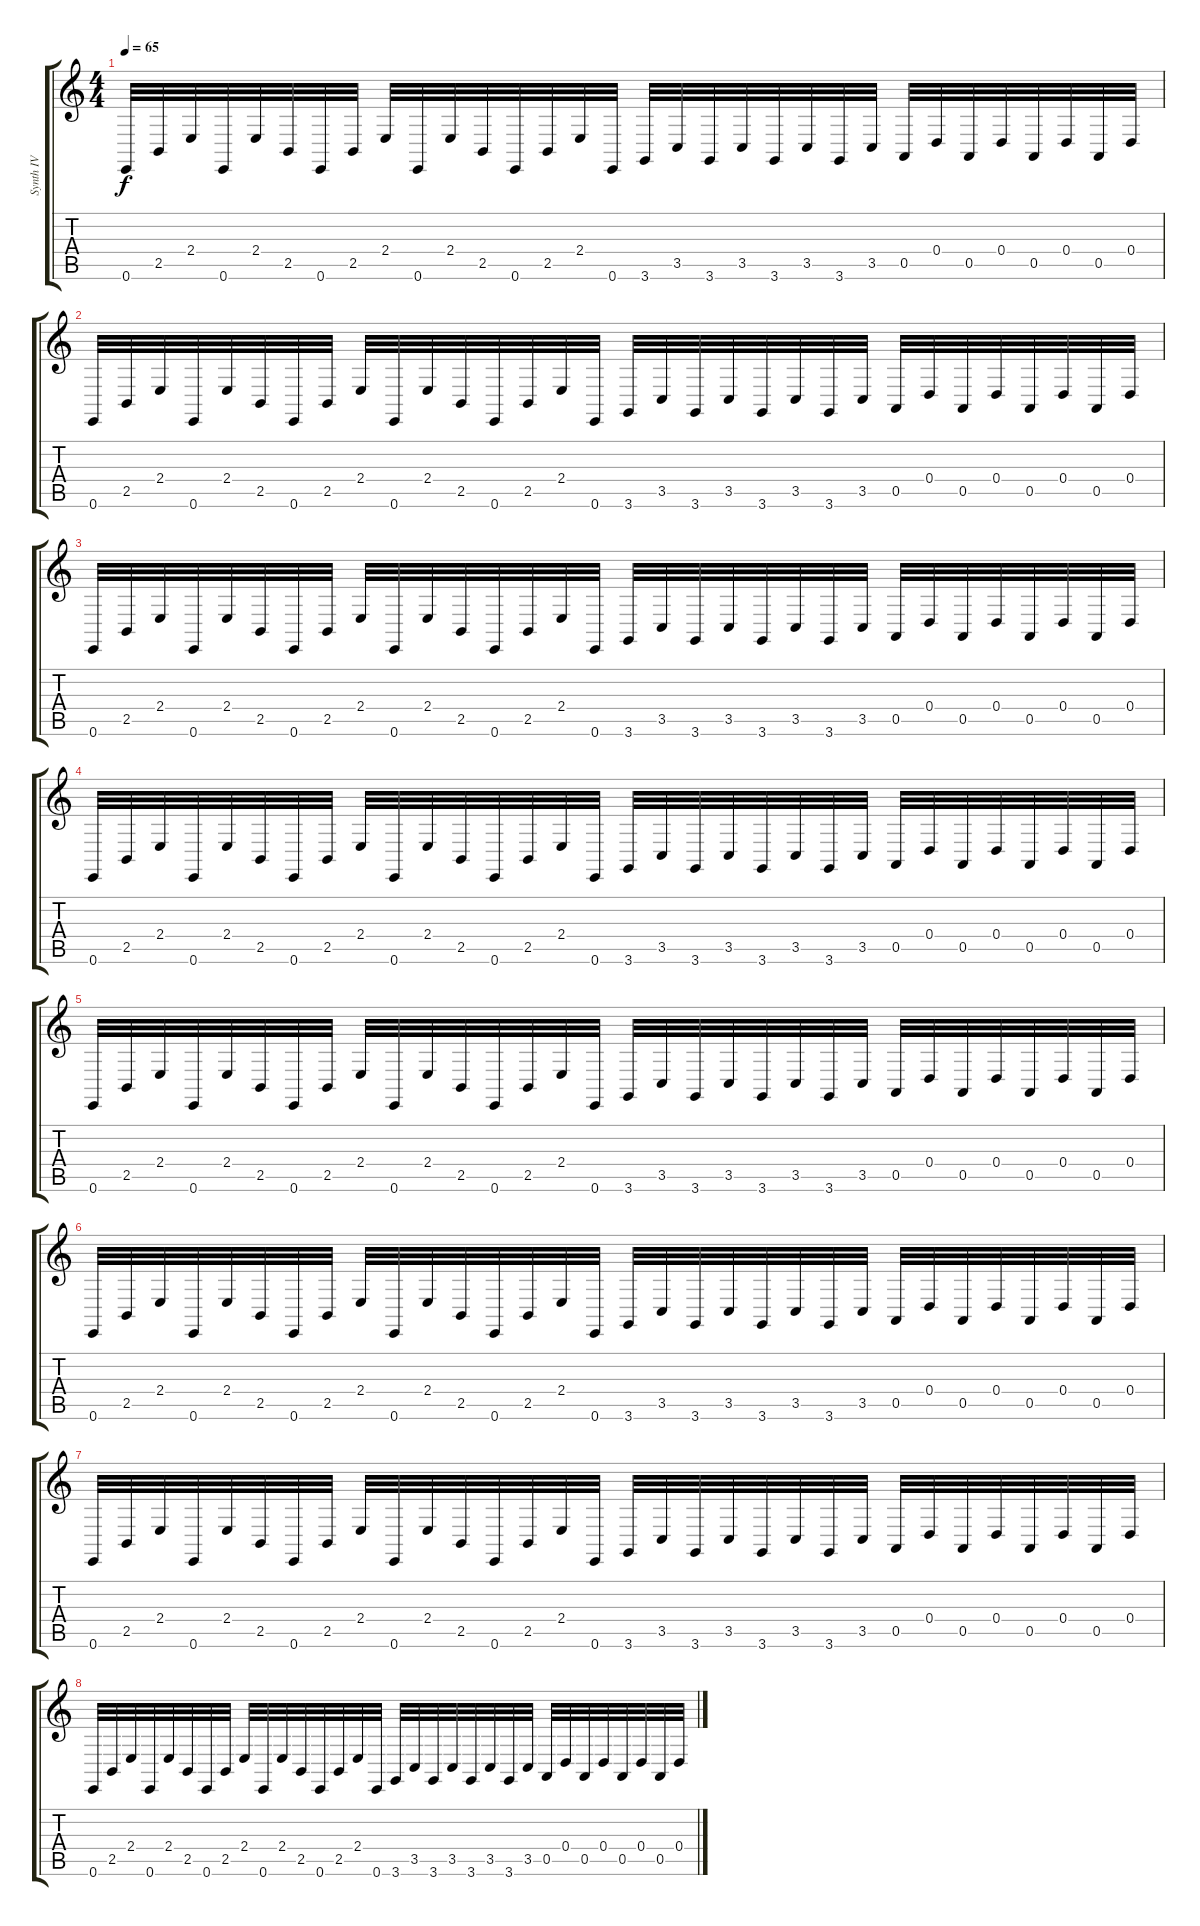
\track ("Synth IV" "Synth IV") {instrument churchorgan}
\staff {score tabs}
\tuning (E4 B3 G3 D3 A2 E2) {hide}
\ts (4 4)
\tempo 65
\clef g2
\ks c
0.6.32{dy f} 2.5.32 2.4.32 0.6.32 2.4.32 2.5.32 0.6.32 2.5.32 2.4.32 0.6.32 2.4.32 2.5.32 0.6.32 2.5.32 2.4.32 0.6.32 3.6.32 3.5.32 3.6.32 3.5.32 3.6.32 3.5.32 3.6.32 3.5.32 0.5.32 0.4.32 0.5.32 0.4.32 0.5.32 0.4.32 0.5.32 0.4.32 |
0.6.32 2.5.32 2.4.32 0.6.32 2.4.32 2.5.32 0.6.32 2.5.32 2.4.32 0.6.32 2.4.32 2.5.32 0.6.32 2.5.32 2.4.32 0.6.32 3.6.32 3.5.32 3.6.32 3.5.32 3.6.32 3.5.32 3.6.32 3.5.32 0.5.32 0.4.32 0.5.32 0.4.32 0.5.32 0.4.32 0.5.32 0.4.32 |
0.6.32 2.5.32 2.4.32 0.6.32 2.4.32 2.5.32 0.6.32 2.5.32 2.4.32 0.6.32 2.4.32 2.5.32 0.6.32 2.5.32 2.4.32 0.6.32 3.6.32 3.5.32 3.6.32 3.5.32 3.6.32 3.5.32 3.6.32 3.5.32 0.5.32 0.4.32 0.5.32 0.4.32 0.5.32 0.4.32 0.5.32 0.4.32 |
0.6.32 2.5.32 2.4.32 0.6.32 2.4.32 2.5.32 0.6.32 2.5.32 2.4.32 0.6.32 2.4.32 2.5.32 0.6.32 2.5.32 2.4.32 0.6.32 3.6.32 3.5.32 3.6.32 3.5.32 3.6.32 3.5.32 3.6.32 3.5.32 0.5.32 0.4.32 0.5.32 0.4.32 0.5.32 0.4.32 0.5.32 0.4.32 |
0.6.32 2.5.32 2.4.32 0.6.32 2.4.32 2.5.32 0.6.32 2.5.32 2.4.32 0.6.32 2.4.32 2.5.32 0.6.32 2.5.32 2.4.32 0.6.32 3.6.32 3.5.32 3.6.32 3.5.32 3.6.32 3.5.32 3.6.32 3.5.32 0.5.32 0.4.32 0.5.32 0.4.32 0.5.32 0.4.32 0.5.32 0.4.32 |
0.6.32 2.5.32 2.4.32 0.6.32 2.4.32 2.5.32 0.6.32 2.5.32 2.4.32 0.6.32 2.4.32 2.5.32 0.6.32 2.5.32 2.4.32 0.6.32 3.6.32 3.5.32 3.6.32 3.5.32 3.6.32 3.5.32 3.6.32 3.5.32 0.5.32 0.4.32 0.5.32 0.4.32 0.5.32 0.4.32 0.5.32 0.4.32 |
0.6.32{volume 16} 2.5.32 2.4.32 0.6.32 2.4.32 2.5.32 0.6.32 2.5.32 2.4.32 0.6.32 2.4.32 2.5.32 0.6.32 2.5.32 2.4.32 0.6.32 3.6.32 3.5.32 3.6.32 3.5.32 3.6.32 3.5.32 3.6.32 3.5.32 0.5.32 0.4.32 0.5.32 0.4.32 0.5.32 0.4.32 0.5.32 0.4.32 |
0.6.32 2.5.32 2.4.32 0.6.32 2.4.32 2.5.32 0.6.32 2.5.32 2.4.32 0.6.32 2.4.32 2.5.32 0.6.32 2.5.32 2.4.32 0.6.32 3.6.32 3.5.32 3.6.32 3.5.32 3.6.32 3.5.32 3.6.32 3.5.32 0.5.32 0.4.32 0.5.32 0.4.32 0.5.32 0.4.32 0.5.32 0.4.32
